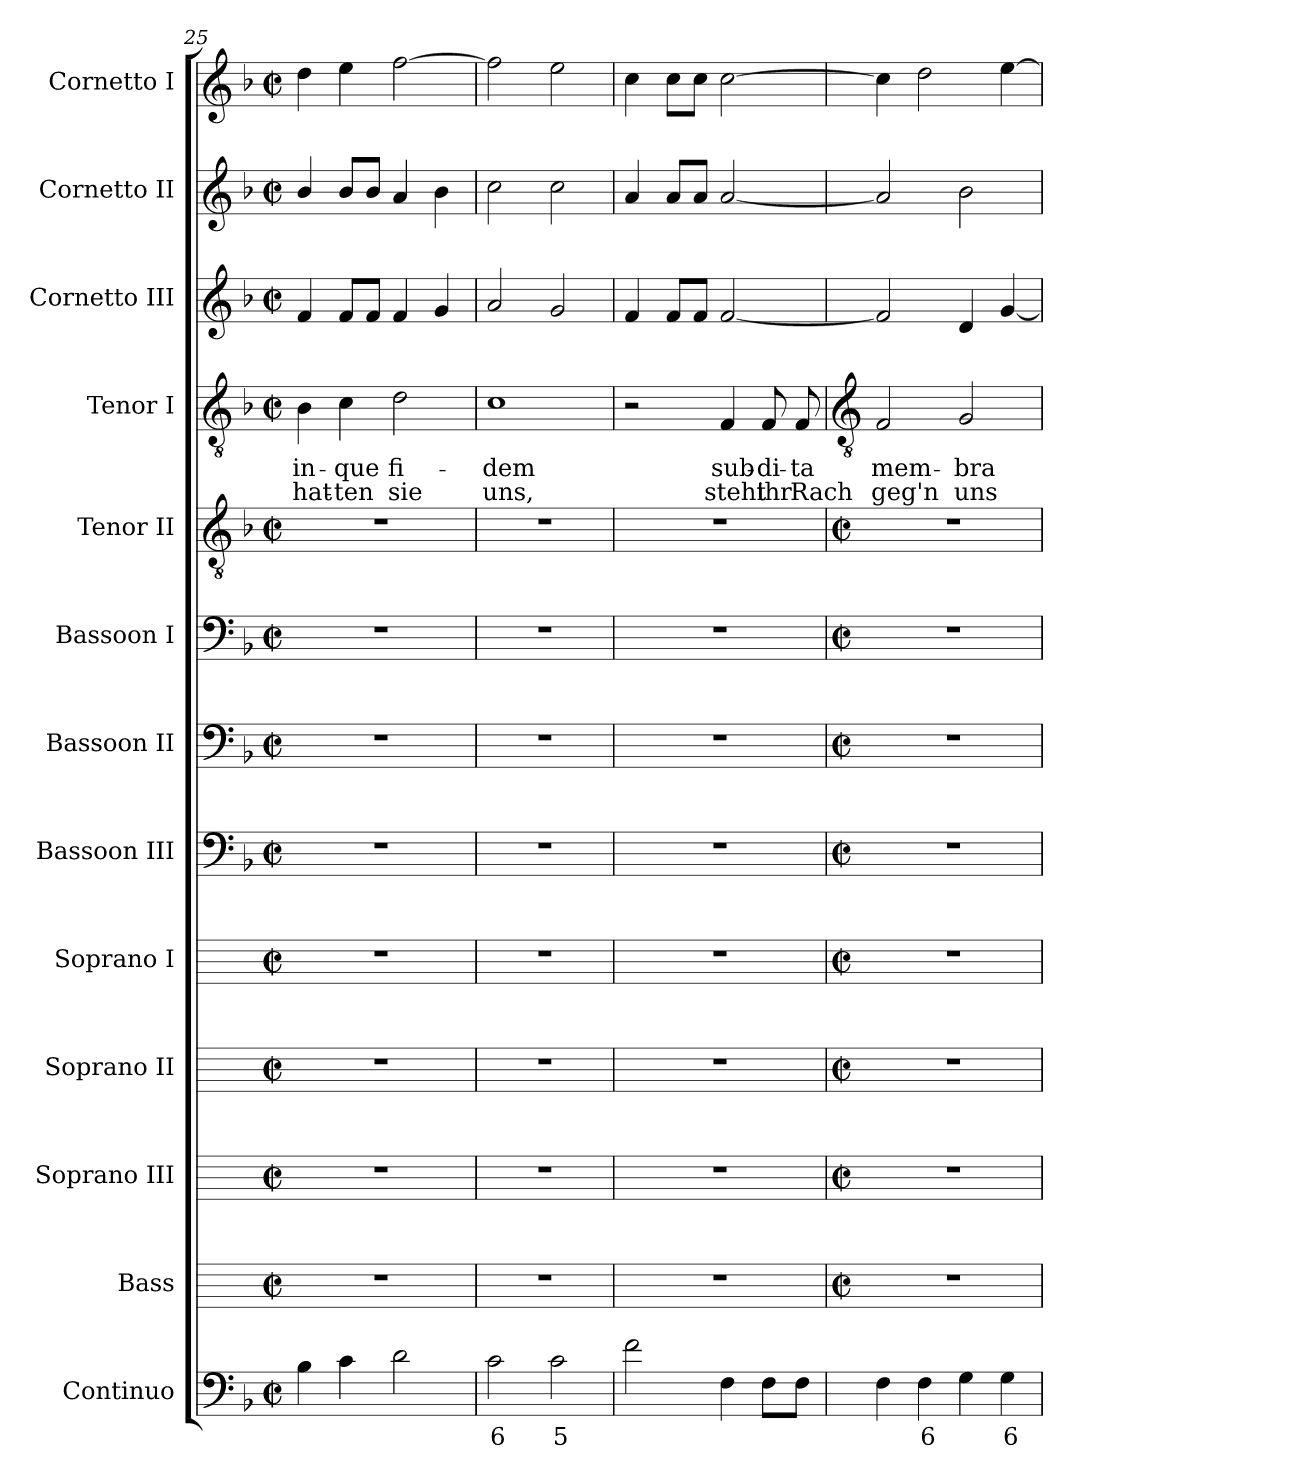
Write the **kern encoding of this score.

**kern	**text	**kern	**kern	**kern	**kern	**kern	**kern	**kern	**kern	**kern	**text	**text	**kern	**kern	**kern
*part13	*part13	*part12	*part11	*part10	*part9	*part8	*part7	*part6	*part5	*part4	*part4	*part4	*part3	*part2	*part1
*staff13	*staff13	*staff12	*staff11	*staff10	*staff9	*staff8	*staff7	*staff6	*staff5	*staff4	*staff4	*staff4	*staff3	*staff2	*staff1
*I"Continuo	*	*I"Bass	*I"Soprano III	*I"Soprano II	*I"Soprano I	*I"Bassoon III	*I"Bassoon II	*I"Bassoon I	*I"Tenor II	*I"Tenor I	*	*	*I"Cornetto III	*I"Cornetto II	*I"Cornetto I
*I'Continuo	*	*I'Bass	*I'Soprano III	*I'Soprano II	*I'Soprano I	*I'Bassoon III	*I'Bassoon II	*I'Bassoon I	*I'Tenor II	*I'Tenor I	*	*	*I'Cornetto III	*I'Cornetto II	*I'Cornetto I
*clefF4	*	*	*	*	*	*clefF4	*clefF4	*clefF4	*clefGv2	*clefGv2	*	*	*clefG2	*clefG2	*clefG2
*k[b-]	*	*	*	*	*	*k[b-]	*k[b-]	*k[b-]	*k[b-]	*k[b-]	*	*	*k[b-]	*k[b-]	*k[b-]
*F:	*	*	*	*	*	*F:	*F:	*F:	*F:	*F:	*	*	*F:	*F:	*F:
*M2/2	*	*M2/2	*M2/2	*M2/2	*M2/2	*M2/2	*M2/2	*M2/2	*M2/2	*M2/2	*	*	*M2/2	*M2/2	*M2/2
*met(c|)	*	*met(c|)	*met(c|)	*met(c|)	*met(c|)	*met(c|)	*met(c|)	*met(c|)	*met(c|)	*met(c|)	*	*	*met(c|)	*met(c|)	*met(c|)
=25	=25	=25	=25	=25	=25	=25	=25	=25	=25	=25	=25	=25	=25	=25	=25
!	!	!	!	!	!	!	!	!	!	!	!LO:LY:b	!LO:LY:b	!	!	!
4B-	.	1r	1r	1r	1r	1r	1r	1r	1r	4B-	in-	-hat-	4f	4b-/	4dd
!	!	!	!	!	!	!	!	!	!	!	!LO:LY:b	!LO:LY:b	!	!	!
4c	.	.	.	.	.	.	.	.	.	4c	-que	ten	8fL	8b-/L	4ee
.	.	.	.	.	.	.	.	.	.	.	.	.	8fJ	8b-/J	.
!	!	!	!	!	!	!	!	!	!	!	!LO:LY:b	!LO:LY:b	!	!	!
2d	.	.	.	.	.	.	.	.	.	2d	fi-	-sie	4f	4a	[2ff
.	.	.	.	.	.	.	.	.	.	.	.	.	4g	4b-	.
=26	=26	=26	=26	=26	=26	=26	=26	=26	=26	=26	=26	=26	=26	=26	=26
!	!LO:LY:b	!	!	!	!	!	!	!	!	!	!LO:LY:b	!LO:LY:b	!	!	!
2c	6	1r	1r	1r	1r	1r	1r	1r	1r	1c	dem	uns,	2a	2cc	2ff]
!	!LO:LY:b	!	!	!	!	!	!	!	!	!	!	!	!	!	!
2c	5	.	.	.	.	.	.	.	.	.	.	.	2g	2cc	2ee
=27	=27	=27	=27	=27	=27	=27	=27	=27	=27	=27	=27	=27	=27	=27	=27
2f	.	1r	1r	1r	1r	1r	1r	1r	1r	2r	.	.	4f	4a	4cc
.	.	.	.	.	.	.	.	.	.	.	.	.	8fL	8aL	8ccL
.	.	.	.	.	.	.	.	.	.	.	.	.	8fJ	8aJ	8ccJ
!	!	!	!	!	!	!	!	!	!	!	!LO:LY:b	!LO:LY:b	!	!	!
4F	.	.	.	.	.	.	.	.	.	4F	sub-	-steht	[2f	[2a	[2cc
!	!	!	!	!	!	!	!	!	!	!	!LO:LY:b	!LO:LY:b	!	!	!
8FL	.	.	.	.	.	.	.	.	.	8F	di-	-ihr	.	.	.
!	!	!	!	!	!	!	!	!	!	!	!LO:LY:b	!LO:LY:b	!	!	!
8FJ	.	.	.	.	.	.	.	.	.	8F	ta	Rach	.	.	.
!!LO:LB:g=z
=28	=28	=28	=28	=28	=28	=28	=28	=28	=28	=28	=28	=28	=28	=28	=28
*	*	*	*	*	*	*	*	*	*	*clefGv2	*	*	*	*	*
*	*	*M2/2	*M2/2	*M2/2	*M2/2	*M2/2	*M2/2	*M2/2	*M2/2	*	*	*	*	*	*
*	*	*met(c|)	*met(c|)	*met(c|)	*met(c|)	*met(c|)	*met(c|)	*met(c|)	*met(c|)	*	*	*	*	*	*
!	!	!	!	!	!	!	!	!	!	!	!LO:LY:b	!LO:LY:b	!	!	!
4F	.	1r	1r	1r	1r	1r	1r	1r	1r	2F	mem-	-geg'n	2f]	2a]	4cc]
!	!LO:LY:b	!	!	!	!	!	!	!	!	!	!	!	!	!	!
4F	6	.	.	.	.	.	.	.	.	.	.	.	.	.	2dd
!	!	!	!	!	!	!	!	!	!	!	!LO:LY:b	!LO:LY:b	!	!	!
4G	.	.	.	.	.	.	.	.	.	2G	bra	uns	4d	2b-	.
!	!LO:LY:b	!	!	!	!	!	!	!	!	!	!	!	!	!	!
4G	6	.	.	.	.	.	.	.	.	.	.	.	[4g	.	[4ee
=	=	=	=	=	=	=	=	=	=	=	=	=	=	=	=
*-	*-	*-	*-	*-	*-	*-	*-	*-	*-	*-	*-	*-	*-	*-	*-
